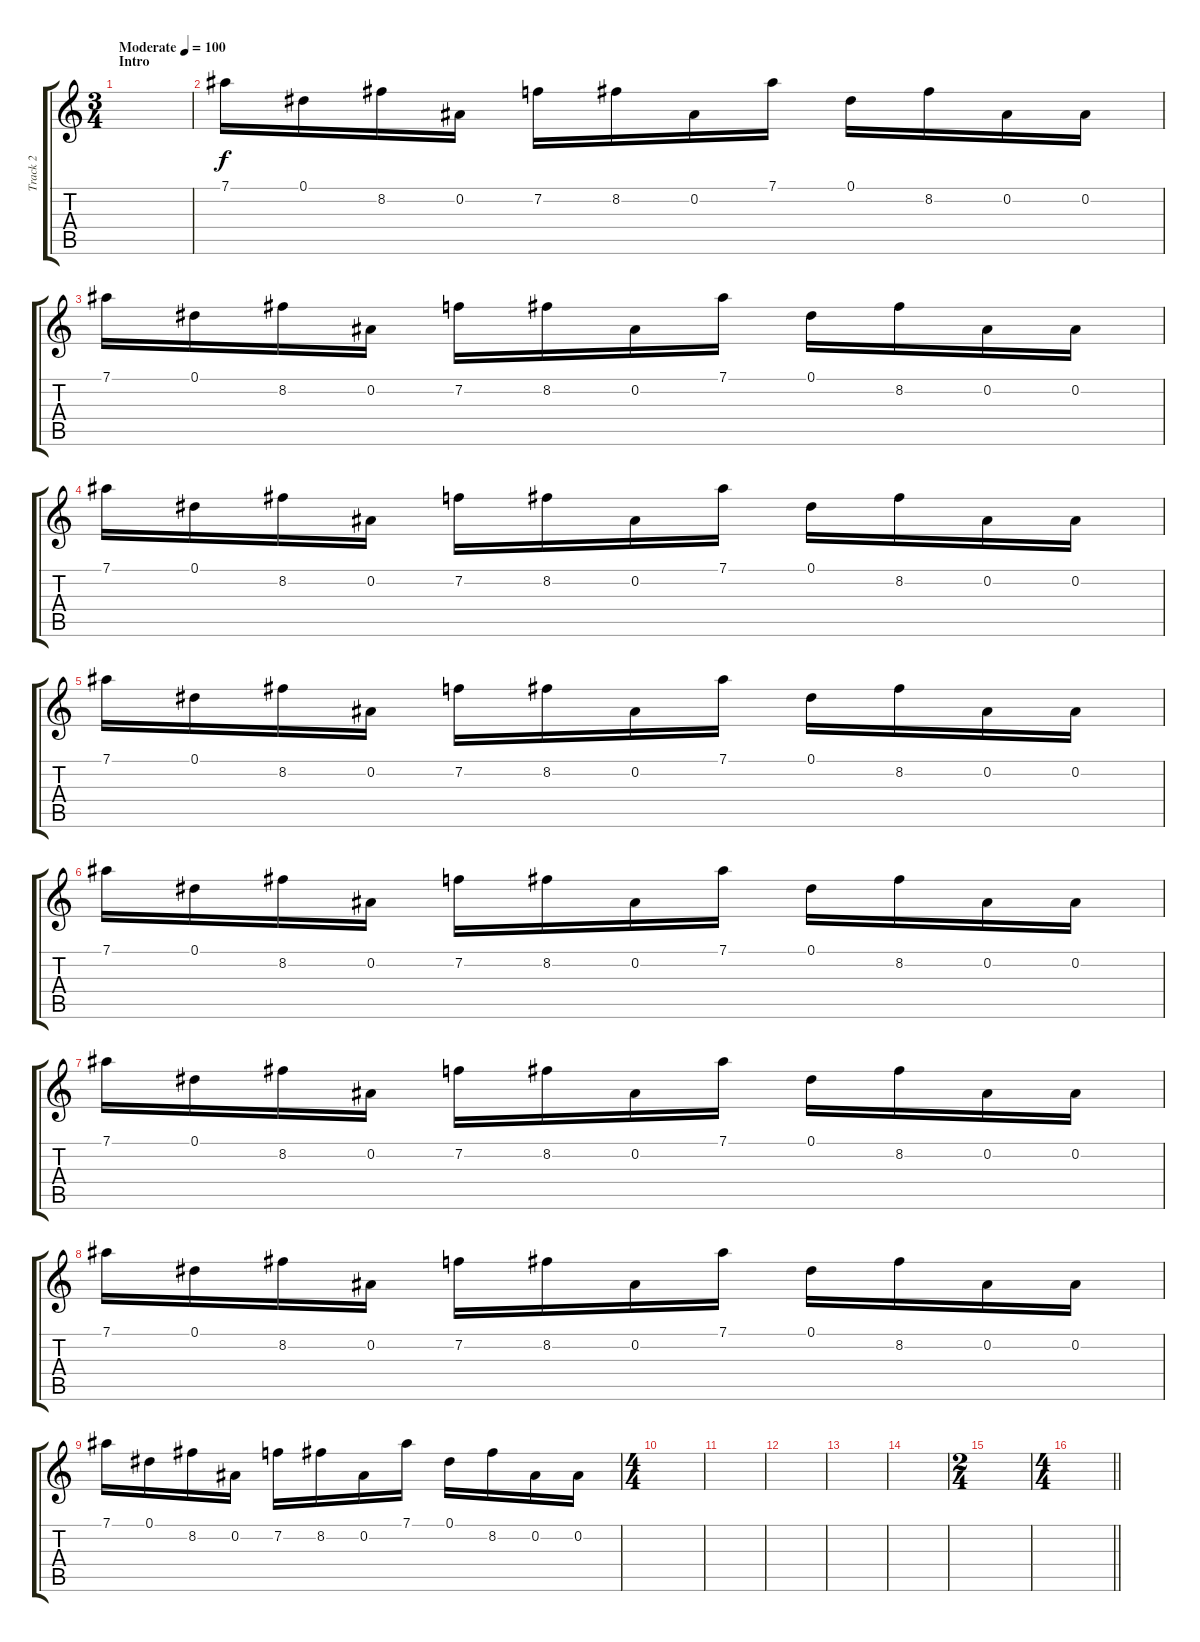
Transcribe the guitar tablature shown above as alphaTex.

\track ("Track 2" "Track 2") {instrument overdrivenguitar}
\staff {score tabs}
\tuning (Eb4 Bb3 Gb3 Db3 Ab2 Db2) {hide}
\ts (3 4)
\section ("" "Intro")
\tempo (100 "Moderate")
\clef g2
\ks c
|
7.1.16 0.1.16 8.2.16 0.2.16 7.2.16 8.2.16 0.2.16 7.1.16 0.1.16 8.2.16 0.2.16 0.2.16 |
7.1.16 0.1.16 8.2.16 0.2.16 7.2.16 8.2.16 0.2.16 7.1.16 0.1.16 8.2.16 0.2.16 0.2.16 |
7.1.16 0.1.16 8.2.16 0.2.16 7.2.16 8.2.16 0.2.16 7.1.16 0.1.16 8.2.16 0.2.16 0.2.16 |
7.1.16 0.1.16 8.2.16 0.2.16 7.2.16 8.2.16 0.2.16 7.1.16 0.1.16 8.2.16 0.2.16 0.2.16 |
7.1.16 0.1.16 8.2.16 0.2.16 7.2.16 8.2.16 0.2.16 7.1.16 0.1.16 8.2.16 0.2.16 0.2.16 |
7.1.16 0.1.16 8.2.16 0.2.16 7.2.16 8.2.16 0.2.16 7.1.16 0.1.16 8.2.16 0.2.16 0.2.16 |
7.1.16 0.1.16 8.2.16 0.2.16 7.2.16 8.2.16 0.2.16 7.1.16 0.1.16 8.2.16 0.2.16 0.2.16 |
7.1.16 0.1.16 8.2.16 0.2.16 7.2.16 8.2.16 0.2.16 7.1.16 0.1.16 8.2.16 0.2.16 0.2.16 |
\ts (4 4)
|
|
|
|
|
\ts (2 4)
|
\ts (4 4)
\barLineRight lightlight
